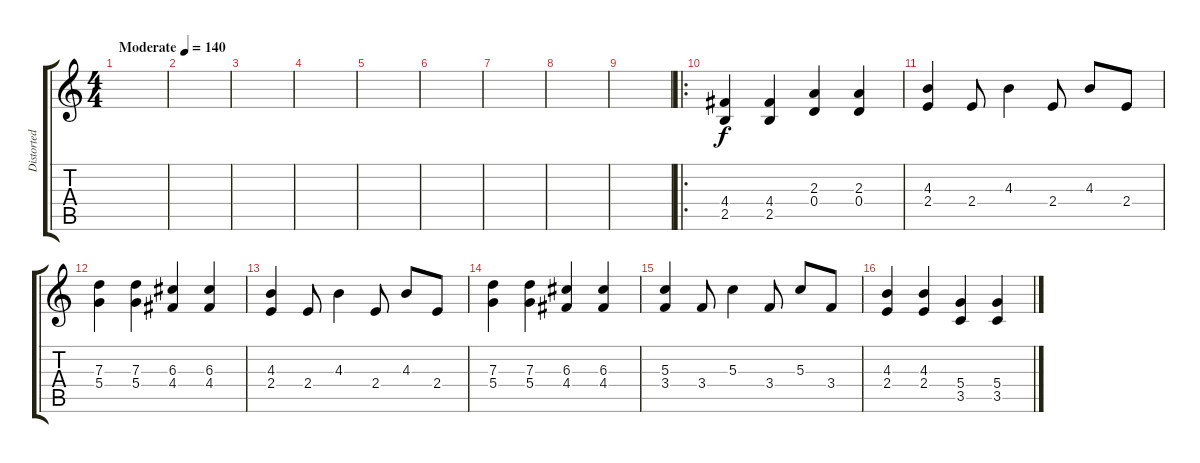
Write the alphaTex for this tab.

\track ("Distorted" "Distorted") {instrument distortionguitar}
\staff {score tabs}
\tuning (E4 B3 G3 D3 A2 E2) {hide}
\ts (4 4)
\tempo (140 "Moderate")
\clef g2
\ks c
|
|
|
|
|
|
|
|
|
\ro
(4.4 2.5).4 (4.4 2.5).4 (2.3 0.4).4 (2.3 0.4).4 |
(4.3 2.4).4 2.4.8 4.3.4 2.4.8 4.3.8 2.4.8 |
(7.3 5.4).4 (7.3 5.4).4 (6.3 4.4).4 (6.3 4.4).4 |
(4.3 2.4).4 2.4.8 4.3.4 2.4.8 4.3.8 2.4.8 |
(7.3 5.4).4 (7.3 5.4).4 (6.3 4.4).4 (6.3 4.4).4 |
(5.3 3.4).4 3.4.8 5.3.4 3.4.8 5.3.8 3.4.8 |
(4.3 2.4).4 (4.3 2.4).4 (5.4 3.5).4 (5.4 3.5).4
